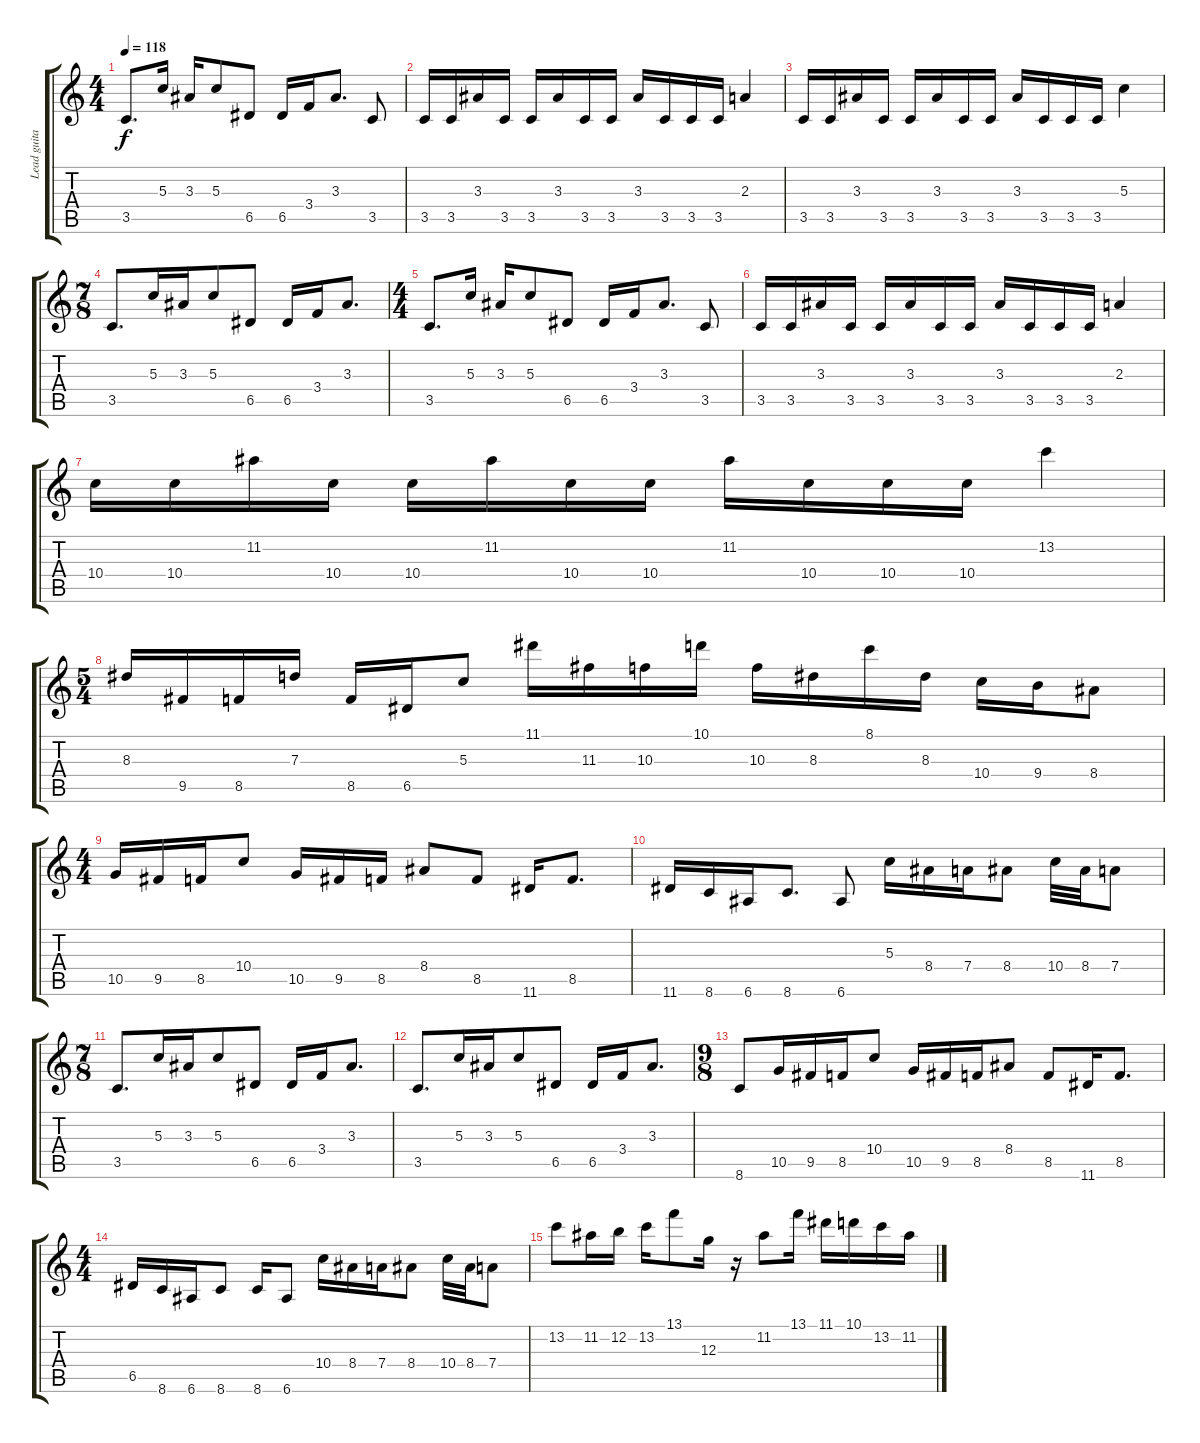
\track ("Lead guitar" "Lead guita") {instrument distortionguitar}
\staff {score tabs}
\tuning (E4 B3 G3 D3 A2 E2) {hide}
\ts (4 4)
\tempo 118
\clef g2
\ks c
3.5.8{d dy f} 5.3.16 3.3.16 5.3.8 6.5.8 6.5.16 3.4.16 3.3.8{d} 3.5.8 |
3.5.16 3.5.16 3.3.16 3.5.16 3.5.16 3.3.16 3.5.16 3.5.16 3.3.16 3.5.16 3.5.16 3.5.16 2.3.4 |
3.5.16 3.5.16 3.3.16 3.5.16 3.5.16 3.3.16 3.5.16 3.5.16 3.3.16 3.5.16 3.5.16 3.5.16 5.3.4 |
\ts (7 8)
3.5.8{d} 5.3.16 3.3.16 5.3.8 6.5.8 6.5.16 3.4.16 3.3.8{d} |
\ts (4 4)
3.5.8{d} 5.3.16 3.3.16 5.3.8 6.5.8 6.5.16 3.4.16 3.3.8{d} 3.5.8 |
3.5.16 3.5.16 3.3.16 3.5.16 3.5.16 3.3.16 3.5.16 3.5.16 3.3.16 3.5.16 3.5.16 3.5.16 2.3.4 |
10.4.16 10.4.16 11.2.16 10.4.16 10.4.16 11.2.16 10.4.16 10.4.16 11.2.16 10.4.16 10.4.16 10.4.16 13.2.4 |
\ts (5 4)
8.3.16 9.5.16 8.5.16 7.3.16 8.5.16 6.5.16 5.3.8 11.1.16 11.3.16 10.3.16 10.1.16 10.3.16 8.3.16 8.1.16 8.3.16 10.4.16 9.4.16 8.4.8 |
\ts (4 4)
10.5.16 9.5.16 8.5.16 10.4.8 10.5.16 9.5.16 8.5.16 8.4.8 8.5.8 11.6.16 8.5.8{d} |
11.6.16 8.6.16 6.6.16 8.6.8{d} 6.6.8 5.3.16 8.4.16 7.4.16 8.4.8 10.4.32 8.4.32 7.4.8 |
\ts (7 8)
3.5.8{d} 5.3.16 3.3.16 5.3.8 6.5.8 6.5.16 3.4.16 3.3.8{d} |
3.5.8{d} 5.3.16 3.3.16 5.3.8 6.5.8 6.5.16 3.4.16 3.3.8{d} |
\ts (9 8)
8.6.8 10.5.16 9.5.16 8.5.16 10.4.8 10.5.16 9.5.16 8.5.16 8.4.8 8.5.8 11.6.16 8.5.8{d} |
\ts (4 4)
6.5.16 8.6.16 6.6.16 8.6.8 8.6.16 6.6.8 10.4.16 8.4.16 7.4.16 8.4.8 10.4.32 8.4.32 7.4.8 |
13.2.8 11.2.16 12.2.16 13.2.16 13.1.8 12.3.16 r.16 11.2.8 13.1.16 11.1.16 10.1.16 13.2.16 11.2.16
